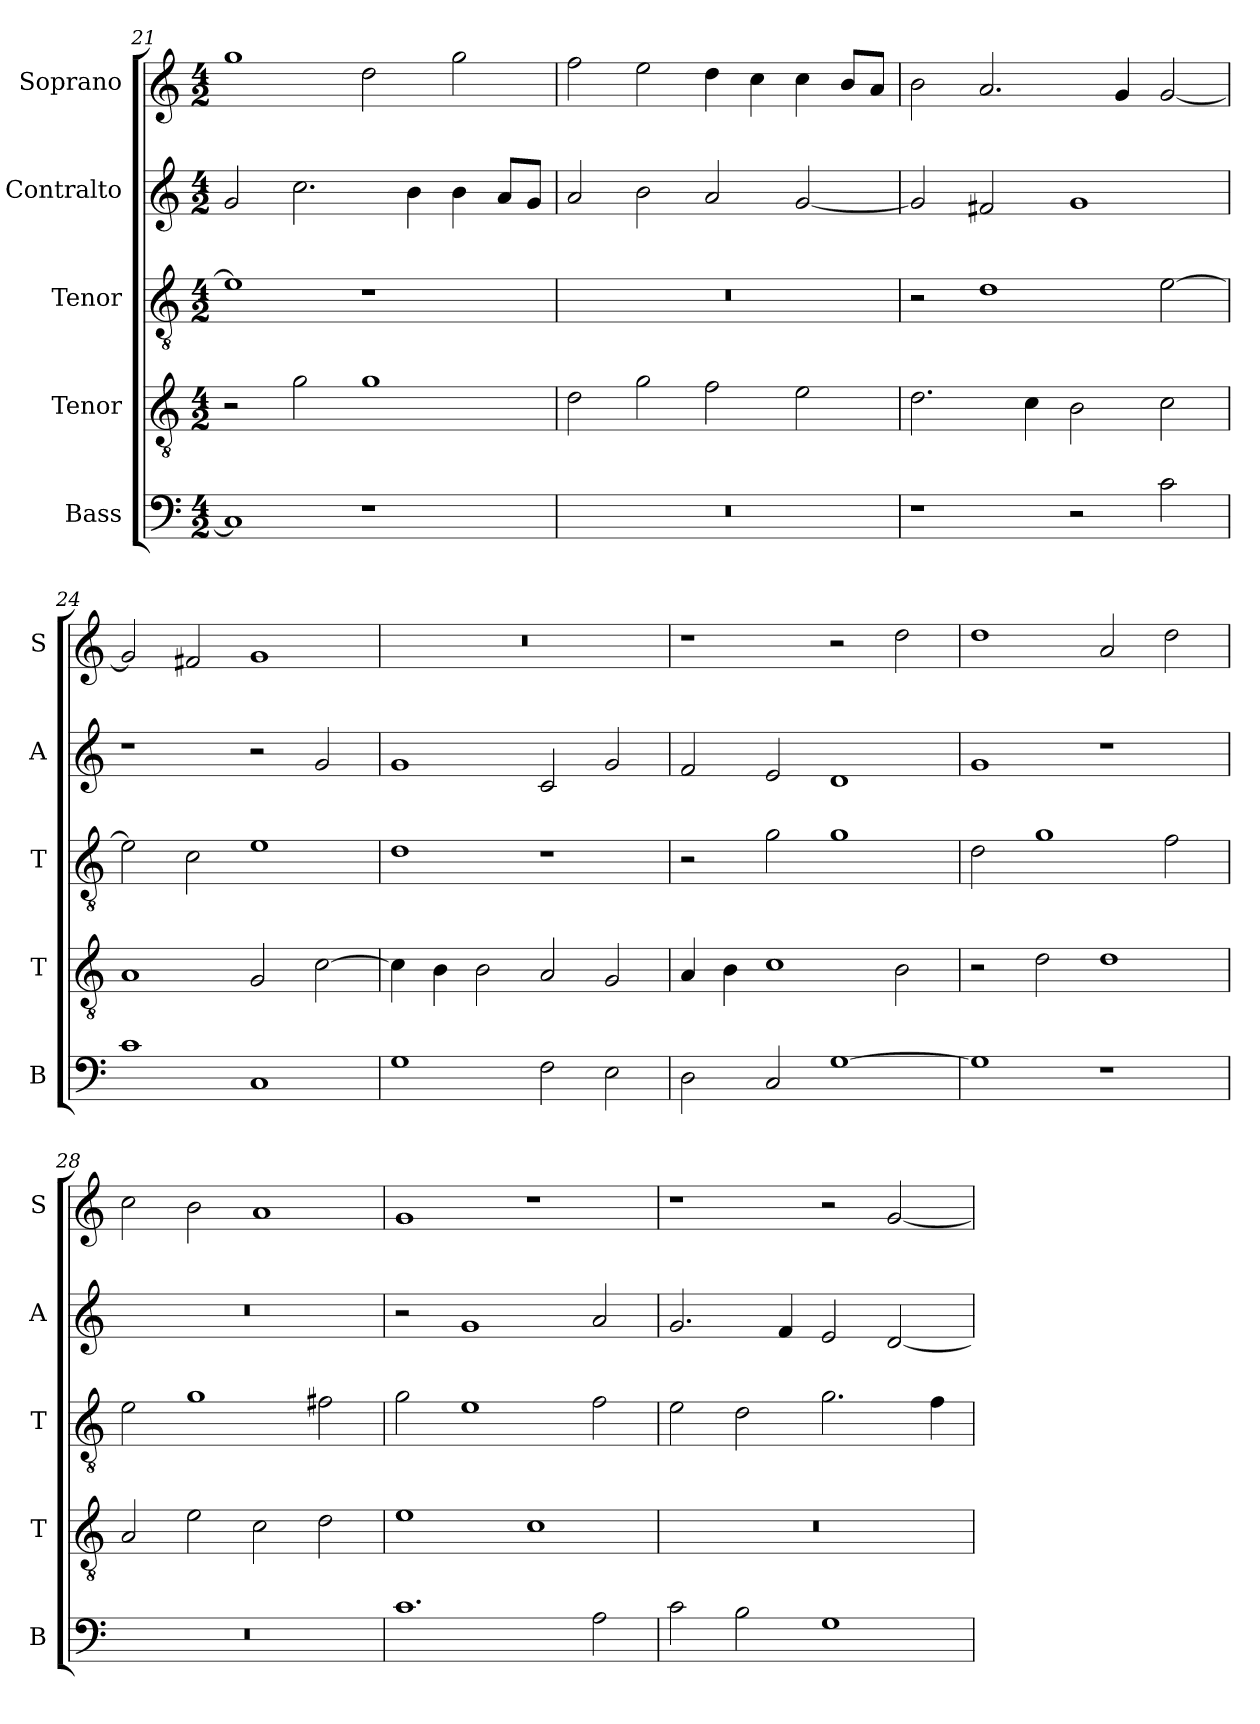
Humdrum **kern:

**kern	**kern	**kern	**kern	**kern
*part5	*part4	*part3	*part2	*part1
*staff5	*staff4	*staff3	*staff2	*staff1
*I"Bass	*I"Tenor	*I"Tenor	*I"Contralto	*I"Soprano
*I'B	*I'T	*I'T	*I'A	*I'S
*clefF4	*clefGv2	*clefGv2	*clefG2	*clefG2
*k[]	*k[]	*k[]	*k[]	*k[]
*G:mix	*G:mix	*G:mix	*G:mix	*G:mix
*M4/2	*M4/2	*M4/2	*M4/2	*M4/2
=21	=21	=21	=21	=21
1C]	2r	1e]	2g	1gg
.	2g	.	2.cc	.
1r	1g	1r	.	2dd
.	.	.	4b	.
.	.	.	4b	2gg
.	.	.	8a/L	.
.	.	.	8g/J	.
=22	=22	=22	=22	=22
0r	2d	0r	2a	2ff
.	2g	.	2b	2ee
.	2f	.	2a	4dd
.	.	.	.	4cc
.	2e	.	[2g	4cc
.	.	.	.	8b/L
.	.	.	.	8a/J
=23	=23	=23	=23	=23
1r	2.d	2r	2g]	2b
.	.	1d	2f#X	2.a
.	4c	.	.	.
2r	2B	.	1g	.
.	.	.	.	4g
2c	2c	[2e	.	[2g
=24	=24	=24	=24	=24
1c	1A	2e]	1r	2g]
.	.	2c	.	2f#X
1C	2G	1e	2r	1g
.	[2c	.	2g	.
=25	=25	=25	=25	=25
1G	4c]	1d	1g	0r
.	4B	.	.	.
.	2B	.	.	.
2F	2A	1r	2c	.
2E	2G	.	2g	.
=26	=26	=26	=26	=26
2D	4A	2r	2f	1r
.	4B	.	.	.
2C	1c	2g	2e	.
[1G	.	1g	1d	2r
.	2B	.	.	2dd
=27	=27	=27	=27	=27
1G]	2r	2d	1g	1dd
.	2d	1g	.	.
1r	1d	.	1r	2a
.	.	2f	.	2dd
=28	=28	=28	=28	=28
0r	2A	2e	0r	2cc
.	2e	1g	.	2b
.	2c	.	.	1a
.	2d	2f#X	.	.
=29	=29	=29	=29	=29
1.c	1e	2g	2r	1g
.	.	1e	1g	.
.	1c	.	.	1r
2A	.	2f	2a	.
=30	=30	=30	=30	=30
2c	0r	2e	2.g	1r
2B	.	2d	.	.
.	.	.	4f	.
1G	.	2.g	2e	2r
.	.	.	[2d	[2g
.	.	4f	.	.
=	=	=	=	=
*-	*-	*-	*-	*-
